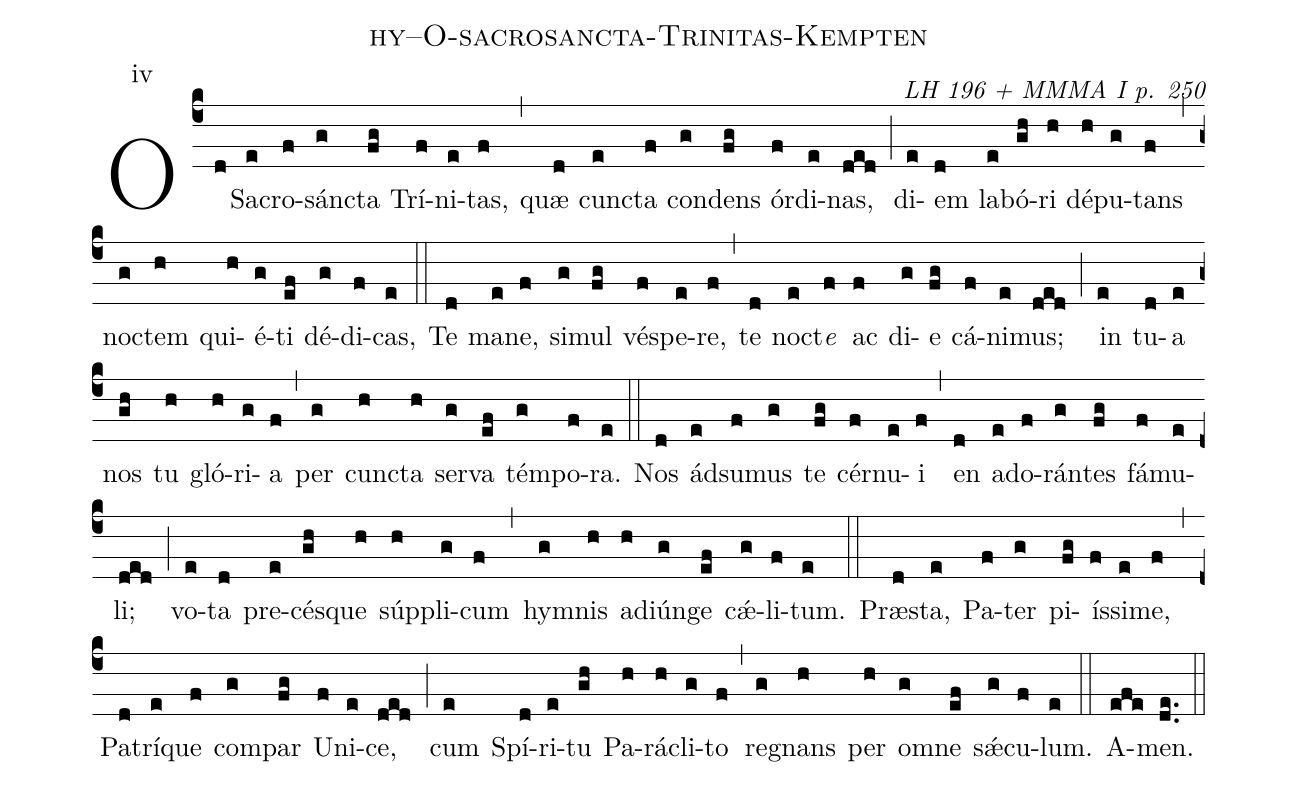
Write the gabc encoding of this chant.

name: hy--O-sacrosancta-Trinitas-Kempten;
commentary: LH 196 + MMMA I p. 250;
annotation: iv;
%%
(c4) O(d) Sa(e)cro(f)sán(g)cta(fg) Trí(f)ni(e)tas,(f) (,)
quæ(d) cun(e)cta(f) con(g)dens(fg) ór(f)di(e)nas,(ded) (;)
di(e)em(d) la(e)bó(gh)ri(h) dé(h)pu(g)tans(f) (,)
no(g)ctem(h) qui(h)é(g)ti(ef) dé(g)di(f)cas,(e) (::)
Te(d) ma(e)ne,(f) si(g)mul(fg) vé(f)spe(e)re,(f) (,)
te(d) no(e)ct<i>e</i>(f) ac(f) di(g)e(fg) cá(f)ni(e)mus;(ded) (;)
in(e) tu(d)a(e) nos(gh) tu(h) gló(h)ri(g)a(f) (,)
per(g) cun(h)cta(h) ser(g)va(ef) tém(g)po(f)ra.(e) (::)
Nos(d) ád(e)su(f)mus(g) te(fg) cér(f)nu(e)i(f) (,)
en(d) a(e)do(f)rán(g)tes(fg) fá(f)mu(e)li;(ded) (;)
vo(e)ta(d) pre(e)cés(gh)que(h) súp(h)pli(g)cum(f) (,)
hym(g)nis(h) ad(h)iún(g)ge(ef) cǽ(g)li(f)tum.(e) (::)
Præ(d)sta,(e) Pa(f)ter(g) pi(fg)ís(f)si(e)me,(f) (,)
Pa(d)trí(e)que(f) com(g)par(fg) U(f)ni(e)ce,(ded) (;)
cum(e) Spí(d)ri(e)tu(gh) Pa(h)rá(h)cli(g)to(f) (,)
re(g)gnans(h) per(h) om(g)ne(ef) sǽ(g)cu(f)lum.(e) (::)
A(efe)men.(de..) (::)
